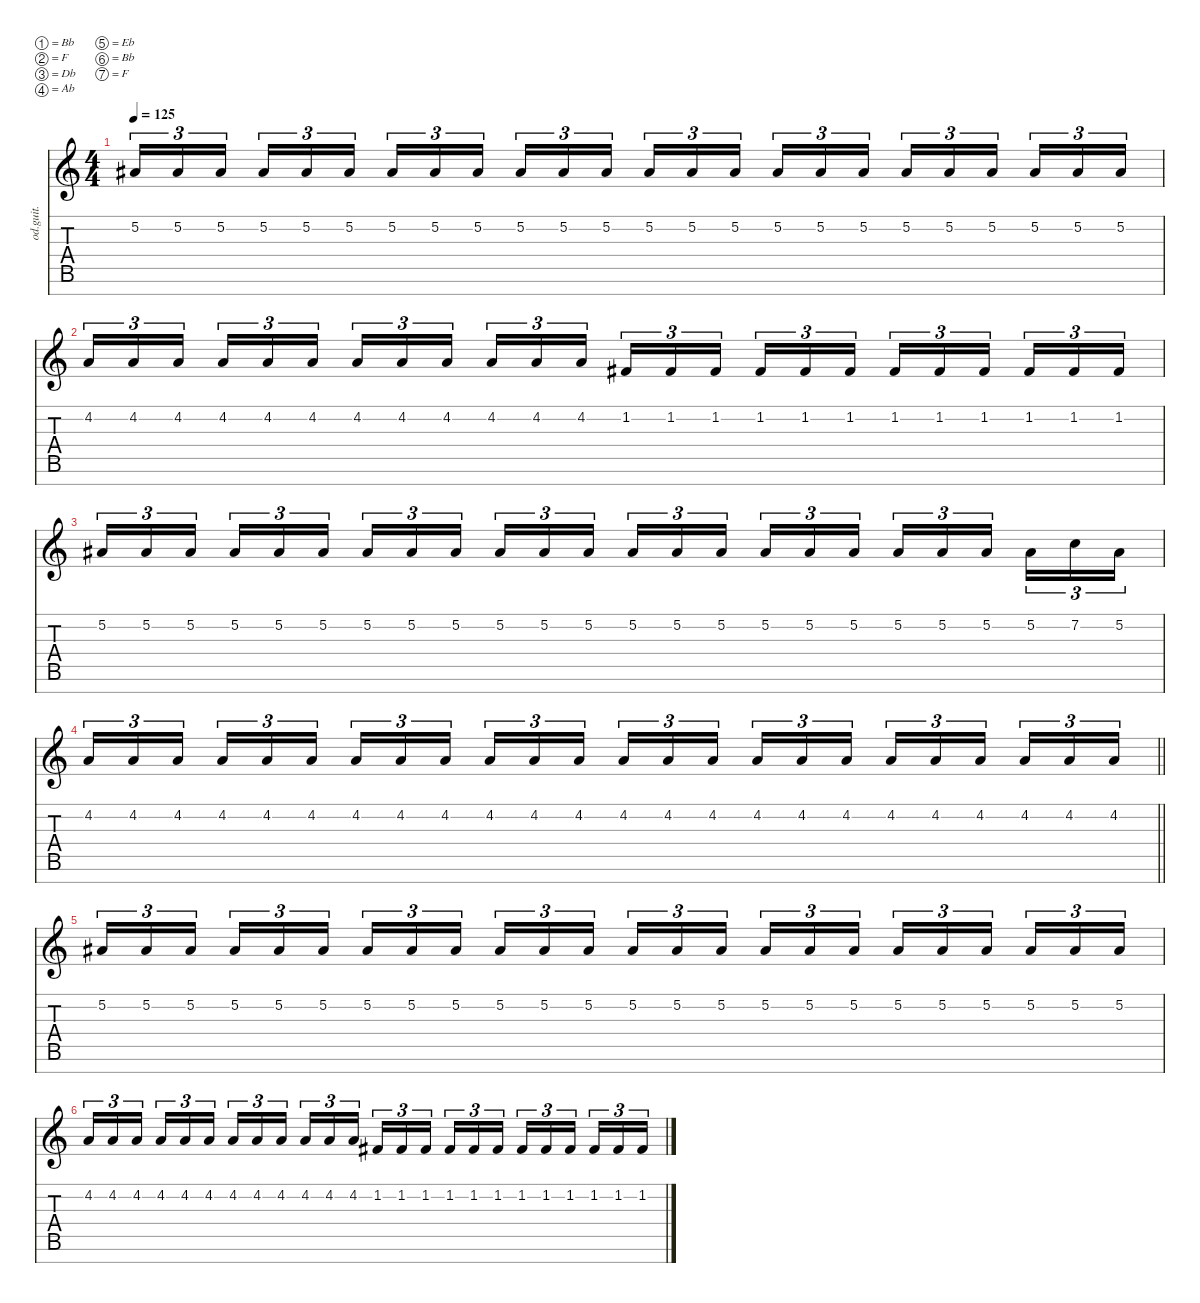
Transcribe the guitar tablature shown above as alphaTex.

\defaultSystemsLayout 4
\hideDynamics
\bracketExtendMode nobrackets
\track ("8 string Guitar SOLO (Fredrik Thordendal)" "od.guit.") {instrument overdrivenguitar}
\staff {score tabs}
\tuning (Bb3 F3 Db3 Ab2 Eb2 Bb1 F1)
\ts (4 4)
\tempo 125
\clef g2
\ks c
5.2{acc #}.16{tu (3 2) dy f beam Up} 5.2{acc #}.16{tu (3 2) beam Up} 5.2{acc #}.16{tu (3 2) beam Up} 5.2{acc #}.16{tu (3 2) beam Up} 5.2{acc #}.16{tu (3 2) beam Up} 5.2{acc #}.16{tu (3 2) beam Up} 5.2{acc #}.16{tu (3 2) beam Up} 5.2{acc #}.16{tu (3 2) beam Up} 5.2{acc #}.16{tu (3 2) beam Up} 5.2{acc #}.16{tu (3 2) beam Up} 5.2{acc #}.16{tu (3 2) beam Up} 5.2{acc #}.16{tu (3 2) beam Up} 5.2{acc #}.16{tu (3 2) beam Up} 5.2{acc #}.16{tu (3 2) beam Up} 5.2{acc #}.16{tu (3 2) beam Up} 5.2{acc #}.16{tu (3 2) beam Up} 5.2{acc #}.16{tu (3 2) beam Up} 5.2{acc #}.16{tu (3 2) beam Up} 5.2{acc #}.16{tu (3 2) beam Up} 5.2{acc #}.16{tu (3 2) beam Up} 5.2{acc #}.16{tu (3 2) beam Up} 5.2{acc #}.16{tu (3 2) beam Up} 5.2{acc #}.16{tu (3 2) beam Up} 5.2{acc #}.16{tu (3 2) beam Up} |
4.2.16{tu (3 2) beam Up} 4.2.16{tu (3 2) beam Up} 4.2.16{tu (3 2) beam Up} 4.2.16{tu (3 2) beam Up} 4.2.16{tu (3 2) beam Up} 4.2.16{tu (3 2) beam Up} 4.2.16{tu (3 2) beam Up} 4.2.16{tu (3 2) beam Up} 4.2.16{tu (3 2) beam Up} 4.2.16{tu (3 2) beam Up} 4.2.16{tu (3 2) beam Up} 4.2.16{tu (3 2) beam Up} 1.2{acc #}.16{tu (3 2) beam Up} 1.2{acc #}.16{tu (3 2) beam Up} 1.2{acc #}.16{tu (3 2) beam Up} 1.2{acc #}.16{tu (3 2) beam Up} 1.2{acc #}.16{tu (3 2) beam Up} 1.2{acc #}.16{tu (3 2) beam Up} 1.2{acc #}.16{tu (3 2) beam Up} 1.2{acc #}.16{tu (3 2) beam Up} 1.2{acc #}.16{tu (3 2) beam Up} 1.2{acc #}.16{tu (3 2) beam Up} 1.2{acc #}.16{tu (3 2) beam Up} 1.2{acc #}.16{tu (3 2) beam Up} |
5.2{acc #}.16{tu (3 2) beam Up} 5.2{acc #}.16{tu (3 2) beam Up} 5.2{acc #}.16{tu (3 2) beam Up} 5.2{acc #}.16{tu (3 2) beam Up} 5.2{acc #}.16{tu (3 2) beam Up} 5.2{acc #}.16{tu (3 2) beam Up} 5.2{acc #}.16{tu (3 2) beam Up} 5.2{acc #}.16{tu (3 2) beam Up} 5.2{acc #}.16{tu (3 2) beam Up} 5.2{acc #}.16{tu (3 2) beam Up} 5.2{acc #}.16{tu (3 2) beam Up} 5.2{acc #}.16{tu (3 2) beam Up} 5.2{acc #}.16{tu (3 2) beam Up} 5.2{acc #}.16{tu (3 2) beam Up} 5.2{acc #}.16{tu (3 2) beam Up} 5.2{acc #}.16{tu (3 2) beam Up} 5.2{acc #}.16{tu (3 2) beam Up} 5.2{acc #}.16{tu (3 2) beam Up} 5.2{acc #}.16{tu (3 2) beam Up} 5.2{acc #}.16{tu (3 2) beam Up} 5.2{acc #}.16{tu (3 2) beam Up} 5.2{acc #}.16{tu (3 2) beam Down} 7.2.16{tu (3 2) beam Down} 5.2{acc #}.16{tu (3 2) beam Down} |
\barLineRight lightlight
4.2.16{tu (3 2) beam Up} 4.2.16{tu (3 2) beam Up} 4.2.16{tu (3 2) beam Up} 4.2.16{tu (3 2) beam Up} 4.2.16{tu (3 2) beam Up} 4.2.16{tu (3 2) beam Up} 4.2.16{tu (3 2) beam Up} 4.2.16{tu (3 2) beam Up} 4.2.16{tu (3 2) beam Up} 4.2.16{tu (3 2) beam Up} 4.2.16{tu (3 2) beam Up} 4.2.16{tu (3 2) beam Up} 4.2.16{tu (3 2) beam Up} 4.2.16{tu (3 2) beam Up} 4.2.16{tu (3 2) beam Up} 4.2.16{tu (3 2) beam Up} 4.2.16{tu (3 2) beam Up} 4.2.16{tu (3 2) beam Up} 4.2.16{tu (3 2) beam Up} 4.2.16{tu (3 2) beam Up} 4.2.16{tu (3 2) beam Up} 4.2.16{tu (3 2) beam Up} 4.2.16{tu (3 2) beam Up} 4.2.16{tu (3 2) beam Up} |
5.2{acc #}.16{tu (3 2) beam Up} 5.2{acc #}.16{tu (3 2) beam Up} 5.2{acc #}.16{tu (3 2) beam Up} 5.2{acc #}.16{tu (3 2) beam Up} 5.2{acc #}.16{tu (3 2) beam Up} 5.2{acc #}.16{tu (3 2) beam Up} 5.2{acc #}.16{tu (3 2) beam Up} 5.2{acc #}.16{tu (3 2) beam Up} 5.2{acc #}.16{tu (3 2) beam Up} 5.2{acc #}.16{tu (3 2) beam Up} 5.2{acc #}.16{tu (3 2) beam Up} 5.2{acc #}.16{tu (3 2) beam Up} 5.2{acc #}.16{tu (3 2) beam Up} 5.2{acc #}.16{tu (3 2) beam Up} 5.2{acc #}.16{tu (3 2) beam Up} 5.2{acc #}.16{tu (3 2) beam Up} 5.2{acc #}.16{tu (3 2) beam Up} 5.2{acc #}.16{tu (3 2) beam Up} 5.2{acc #}.16{tu (3 2) beam Up} 5.2{acc #}.16{tu (3 2) beam Up} 5.2{acc #}.16{tu (3 2) beam Up} 5.2{acc #}.16{tu (3 2) beam Up} 5.2{acc #}.16{tu (3 2) beam Up} 5.2{acc #}.16{tu (3 2) beam Up} |
4.2.16{tu (3 2) beam Up} 4.2.16{tu (3 2) beam Up} 4.2.16{tu (3 2) beam Up} 4.2.16{tu (3 2) beam Up} 4.2.16{tu (3 2) beam Up} 4.2.16{tu (3 2) beam Up} 4.2.16{tu (3 2) beam Up} 4.2.16{tu (3 2) beam Up} 4.2.16{tu (3 2) beam Up} 4.2.16{tu (3 2) beam Up} 4.2.16{tu (3 2) beam Up} 4.2.16{tu (3 2) beam Up} 1.2{acc #}.16{tu (3 2) beam Up} 1.2{acc #}.16{tu (3 2) beam Up} 1.2{acc #}.16{tu (3 2) beam Up} 1.2{acc #}.16{tu (3 2) beam Up} 1.2{acc #}.16{tu (3 2) beam Up} 1.2{acc #}.16{tu (3 2) beam Up} 1.2{acc #}.16{tu (3 2) beam Up} 1.2{acc #}.16{tu (3 2) beam Up} 1.2{acc #}.16{tu (3 2) beam Up} 1.2{acc #}.16{tu (3 2) beam Up} 1.2{acc #}.16{tu (3 2) beam Up} 1.2{acc #}.16{tu (3 2) beam Up}
